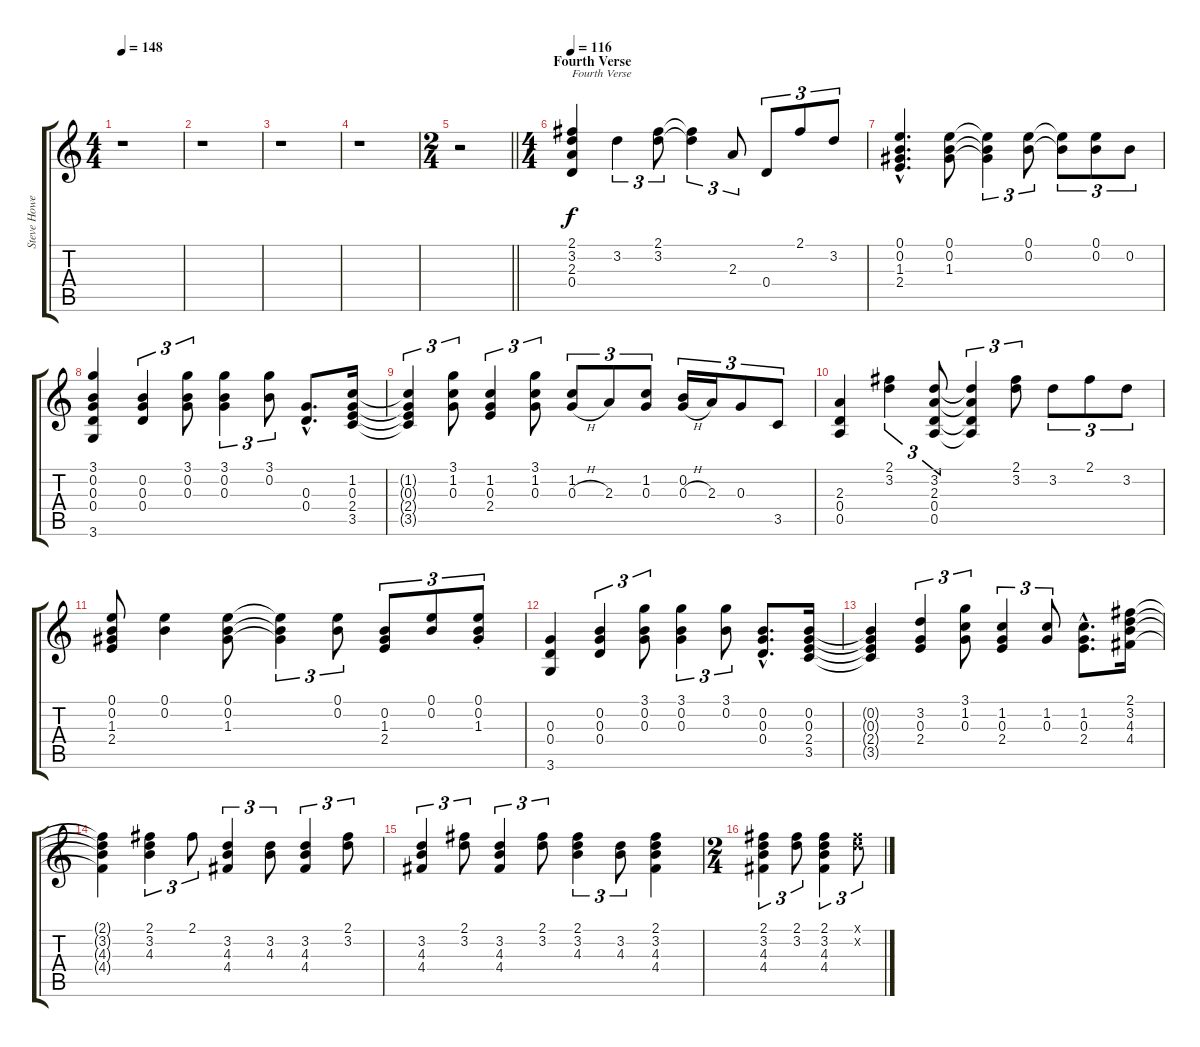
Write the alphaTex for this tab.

\track ("Steve Howe 3" "Steve Howe") {instrument overdrivenguitar}
\staff {score tabs}
\tuning (E4 B3 G3 D3 A2 E2) {hide}
\ts (4 4)
\tempo 148
\clef g2
\ks c
r.1{dy f} |
r.1 |
r.1 |
r.1 |
\ts (2 4)
\barLineRight lightlight
r.2 |
\ts (4 4)
\section ("" "Fourth Verse")
\tempo 116
(2.1 3.2 2.3 0.4).4{txt "Fourth Verse" instrument acousticguitarsteel} 3.2.4{tu (3 2)} (2.1 3.2).8{tu (3 2)} (2.1{t} 3.2{t}).4{tu (3 2)} 2.3.8{tu (3 2)} 0.4.8{tu (3 2)} 2.1.8{tu (3 2)} 3.2.8{tu (3 2)} |
(0.1{hac} 0.2{hac} 1.3{hac} 2.4{hac}).4{d} (0.1 0.2 1.3).8 (0.1{t} 0.2{t} 1.3{t}).4{tu (3 2)} (0.1 0.2).8{tu (3 2)} (0.1{t} 0.2{t}).8{tu (3 2)} (0.1 0.2).8{tu (3 2)} 0.2.8{tu (3 2)} |
(3.1 0.2 0.3 0.4 3.6).4 (0.2 0.3 0.4).4{tu (3 2)} (3.1 0.2 0.3).8{tu (3 2)} (3.1 0.2 0.3).4{tu (3 2)} (3.1 0.2).8{tu (3 2)} (0.3{hac} 0.4{hac}).8{d} (1.2 0.3 2.4 3.5).16 |
(1.2{t} 0.3{t} 2.4{t} 3.5{t}).4{tu (3 2)} (3.1 1.2 0.3).8{tu (3 2)} (1.2 0.3 2.4).4{tu (3 2)} (3.1 1.2 0.3).8{tu (3 2)} (1.2 0.3{h}).8{tu (3 2)} 2.3.8{tu (3 2)} (1.2 0.3).8{tu (3 2)} (0.2 0.3{h}).16{tu (3 2)} 2.3.16{tu (3 2)} 0.3.8{tu (3 2)} 3.5.8{tu (3 2)} |
(2.3 0.4 0.5).4 (2.1 3.2).4{tu (3 2)} (3.2 2.3 0.4 0.5).8{tu (3 2)} (3.2{t} 2.3{t} 0.4{t} 0.5{t}).4{tu (3 2)} (2.1 3.2).8{tu (3 2)} 3.2.8{tu (3 2)} 2.1.8{tu (3 2)} 3.2.8{tu (3 2)} |
(0.1 0.2 1.3 2.4).8 (0.1 0.2).4 (0.1 0.2 1.3).8 (0.1{t} 0.2{t} 1.3{t}).4{tu (3 2)} (0.1 0.2).8{tu (3 2)} (0.2 1.3 2.4).8{tu (3 2)} (0.1 0.2).8{tu (3 2)} (0.1 0.2 1.3{st}).8{tu (3 2)} |
(0.3 0.4 3.6).4 (0.2 0.3 0.4).4{tu (3 2)} (3.1 0.2 0.3).8{tu (3 2)} (3.1 0.2 0.3).4{tu (3 2)} (3.1 0.2).8{tu (3 2)} (0.2{hac} 0.3{hac} 0.4{hac}).8{d} (0.2 0.3 2.4 3.5).16 |
(0.2{t} 0.3{t} 2.4{t} 3.5{t}).4 (3.2 0.3 2.4).4{tu (3 2)} (3.1 1.2 0.3).8{tu (3 2)} (1.2 0.3 2.4).4{tu (3 2)} (1.2 0.3).8{tu (3 2)} (1.2{hac} 0.3{hac} 2.4{hac}).8{d} (2.1 3.2 4.3 4.4).16 |
(2.1{t} 3.2{t} 4.3{t} 4.4{t}).4 (2.1 3.2 4.3).4{tu (3 2)} 2.1.8{tu (3 2)} (3.2 4.3 4.4).4{tu (3 2)} (3.2 4.3).8{tu (3 2)} (3.2 4.3 4.4).4{tu (3 2)} (2.1 3.2).8{tu (3 2)} |
(3.2 4.3 4.4).4{tu (3 2)} (2.1 3.2).8{tu (3 2)} (3.2 4.3 4.4).4{tu (3 2)} (2.1 3.2).8{tu (3 2)} (2.1 3.2 4.3).4{tu (3 2)} (3.2 4.3).8{tu (3 2)} (2.1 3.2 4.3 4.4).4 |
\ts (2 4)
(2.1 3.2 4.3 4.4).4{tu (3 2)} (2.1 3.2).8{tu (3 2)} (2.1 3.2 4.3 4.4).4{tu (3 2)} (2.1{x} 3.2{x}).8{tu (3 2)}
